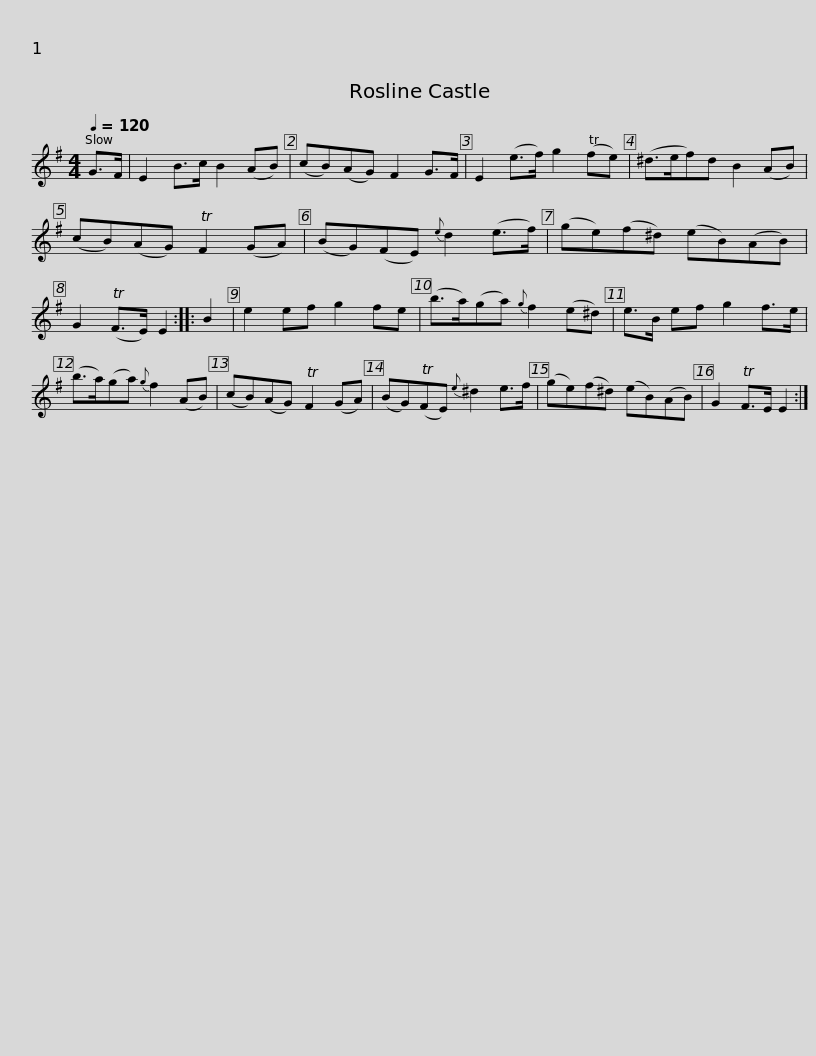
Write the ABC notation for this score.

X:1
L:1/8
Q:1/4=120
M:4/4
I:linebreak $
K:Emin
V:1 treble
V:1
 G>F | E2 B>c B2 (AB) | (cB)(AG) F2 G>F | E2 (e>f) g2 (Tfe) | (^d>ef)d B2 (AB) | %5
 (cB)(AG) TF2 (GA) |$ (BG)(FE){e} d2 (e>f) | (ge)(f^d) (eB)(AB) | G2 (TF>E) E2 :: B2 | %10
 e2 ef g2 fe | (b>a)(ga){g} f2 (e^d) |$ e>B ef g2 f>e | (b>a)(ga){g} f2 (AB) | (cB)(AG) TF2 (GA) | %15
 (BG)(TFE){e} ^d2 e>f | (ge)(f^d) (eB)(AB) |$ G2 TF>E E2 :| %18
